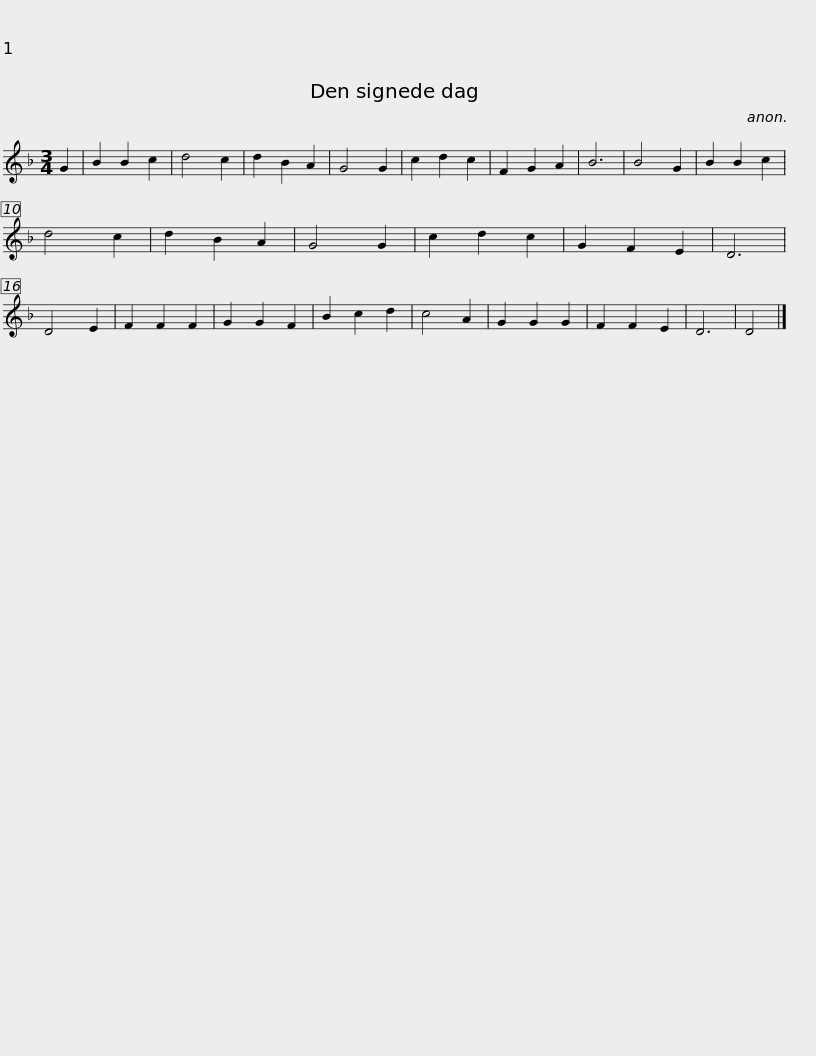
X:1
L:1/8
M:3/4
I:linebreak $
K:Dmin
V:1 treble
V:1
 G2 | B2 B2 c2 | d4 c2 | d2 B2 A2 | G4 G2 | %5
 c2 d2 c2 | F2 G2 A2 | B6 | B4 G2 | B2 B2 c2 | %10
 d4 c2 | d2 B2 A2 | G4 G2 | c2 d2 c2 | G2 F2 E2 |$ %15
 D6 | D4 E2 | F2 F2 F2 | G2 G2 F2 | B2 c2 d2 | %20
 c4 A2 | G2 G2 G2 | F2 F2 E2 | D6 | D4 |] %25
